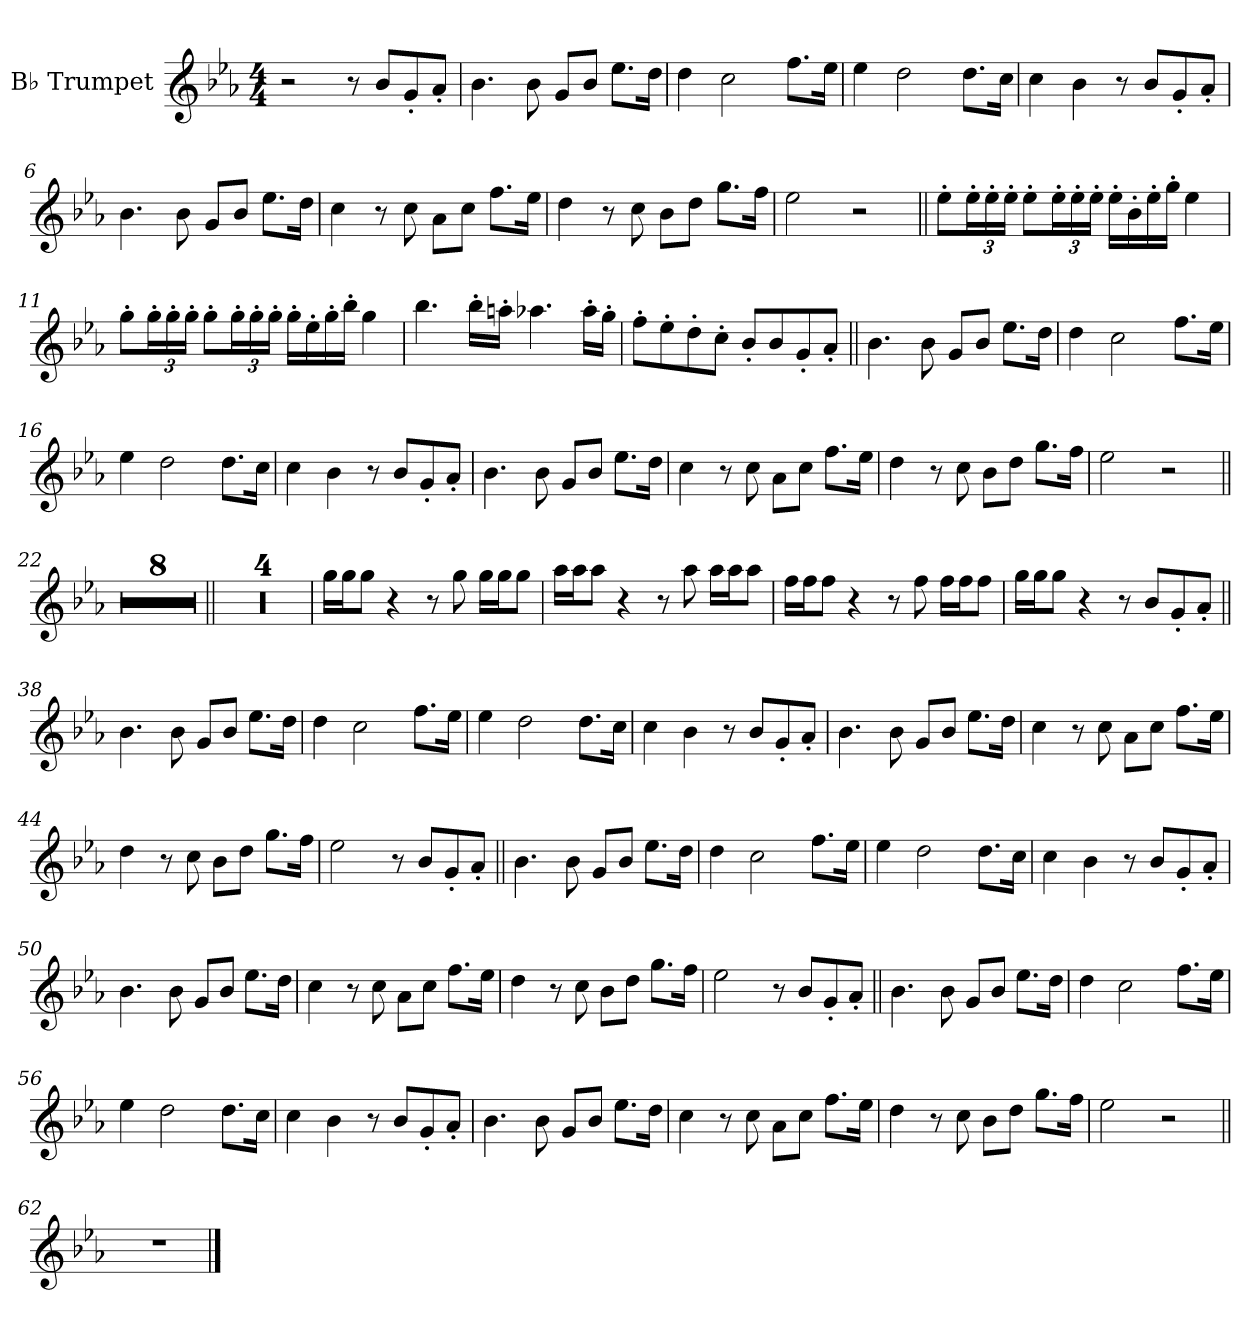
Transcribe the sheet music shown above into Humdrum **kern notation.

**kern
*part1
*staff1
*I"B♭ Trumpet
*I'B♭ Tpt.
*clefG2
*ITrd1c2
*k[b-e-a-d-g-]
*M4/4
=1
2r
8r
8a-L
8f'
8g-'J
=2
4.a-
8a-
8fL
8a-J
8.dd-L
16ccJk
=3
4cc
2b-
8.ee-L
16dd-Jk
=4
4dd-
2cc
8.ccL
16b-Jk
=5
4b-
4a-
8r
8a-L
8f'
8g-'J
=6
4.a-
8a-
8fL
8a-J
8.dd-L
16ccJk
=7
4b-
8r
8b-
8g-L
8b-J
8.ee-L
16dd-Jk
=8
4cc
8r
8b-
8a-L
8ccJ
8.ffL
16ee-Jk
=9
2dd-
2r
=10||
8dd-'L
*Xbrackettup
24dd-'L
24dd-'
24dd-'JJ
8dd-'L
24dd-'L
24dd-'
24dd-'JJ
16dd-'LL
16a-'
16dd-'
16ff'JJ
4dd-
=11
8ff'L
24ff'L
24ff'
24ff'JJ
8ff'L
24ff'L
24ff'
24ff'JJ
16ff'LL
16dd-'
16ff'
16aa-'JJ
4ff
=12
4.aa-
16aa-'LL
16ggn'JJ
4.gg-X
16gg-'LL
16ff'JJ
=13
8ee-'L
8dd-'
8cc'
8b-'J
8a-'L
8a-
8f'
8g-'J
=14||
4.a-
8a-
8fL
8a-J
8.dd-L
16ccJk
=15
4cc
2b-
8.ee-L
16dd-Jk
=16
4dd-
2cc
8.ccL
16b-Jk
=17
4b-
4a-
8r
8a-L
8f'
8g-'J
=18
4.a-
8a-
8fL
8a-J
8.dd-L
16ccJk
=19
4b-
8r
8b-
8g-L
8b-J
8.ee-L
16dd-Jk
=20
4cc
8r
8b-
8a-L
8ccJ
8.ffL
16ee-Jk
=21
2dd-
2r
=22||
1r
=23
1r
=24
1r
=25
1r
=26
1r
=27
1r
=28
1r
=29
1r
=30||
1r
=31
1r
=32
1r
=33
1r
=34
16ff!LL
16ff!J
8ff!J
4r
8r
8ff!
16ff!LL
16ff!J
8ff!J
=35
16gg-!LL
16gg-!J
8gg-!J
4r
8r
8gg-!
16gg-!LL
16gg-!J
8gg-!J
=36
16ee-!LL
16ee-!J
8ee-!J
4r
8r
8ee-!
16ee-!LL
16ee-!J
8ee-!J
=37
16ff!LL
16ff!J
8ff!J
4r
8r
8a-L
8f'
8g-'J
=38||
4.a-
8a-
8fL
8a-J
8.dd-L
16ccJk
=39
4cc
2b-
8.ee-L
16dd-Jk
=40
4dd-
2cc
8.ccL
16b-Jk
=41
4b-
4a-
8r
8a-L
8f'
8g-'J
=42
4.a-
8a-
8fL
8a-J
8.dd-L
16ccJk
=43
4b-
8r
8b-
8g-L
8b-J
8.ee-L
16dd-Jk
=44
4cc
8r
8b-
8a-L
8ccJ
8.ffL
16ee-Jk
=45
2dd-
8r
8a-L
8f'
8g-'J
=46||
4.a-
8a-
8fL
8a-J
8.dd-L
16ccJk
=47
4cc
2b-
8.ee-L
16dd-Jk
=48
4dd-
2cc
8.ccL
16b-Jk
=49
4b-
4a-
8r
8a-L
8f'
8g-'J
=50
4.a-
8a-
8fL
8a-J
8.dd-L
16ccJk
=51
4b-
8r
8b-
8g-L
8b-J
8.ee-L
16dd-Jk
=52
4cc
8r
8b-
8a-L
8ccJ
8.ffL
16ee-Jk
=53
2dd-
8r
8a-L
8f'
8g-'J
=54||
4.a-
8a-
8fL
8a-J
8.dd-L
16ccJk
=55
4cc
2b-
8.ee-L
16dd-Jk
=56
4dd-
2cc
8.ccL
16b-Jk
=57
4b-
4a-
8r
8a-L
8f'
8g-'J
=58
4.a-
8a-
8fL
8a-J
8.dd-L
16ccJk
=59
4b-
8r
8b-
8g-L
8b-J
8.ee-L
16dd-Jk
=60
4cc
8r
8b-
8a-L
8ccJ
8.ffL
16ee-Jk
=61
2dd-
2r
=62||
1r
==
*-
